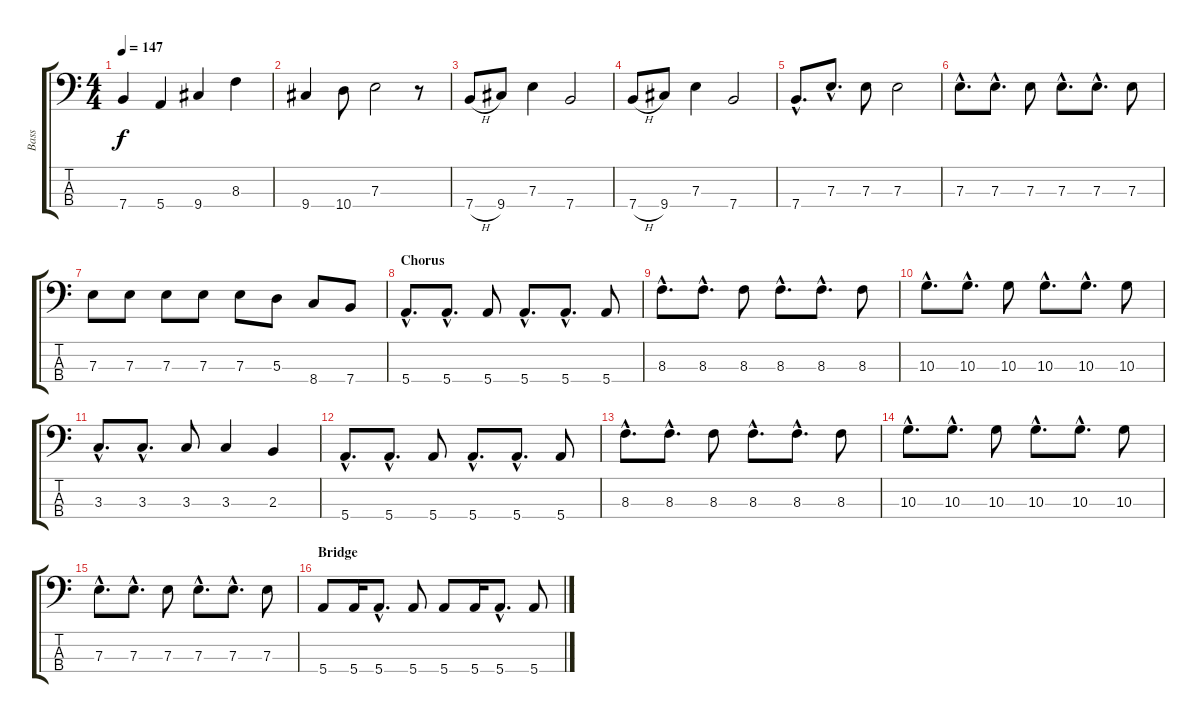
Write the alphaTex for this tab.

\track ("Bass" "Bass") {instrument electricbasspick}
\staff {score tabs}
\tuning (G2 D2 A1 E1) {hide}
\ts (4 4)
\tempo 147
\clef f4
\ks c
7.4.4{dy f} 5.4.4 9.4.4 8.3.4 |
9.4.4 10.4.8 7.3.2 r.8 |
7.4{h}.8 9.4.8 7.3.4 7.4.2 |
7.4{h}.8 9.4.8 7.3.4 7.4.2 |
7.4{hac}.8{d} 7.3{hac}.8{d} 7.3.8 7.3.2 |
7.3{hac}.8{d} 7.3{hac}.8{d} 7.3.8 7.3{hac}.8{d} 7.3{hac}.8{d} 7.3.8 |
7.3.8 7.3.8 7.3.8 7.3.8 7.3.8 5.3.8 8.4.8 7.4.8 |
\section ("" "Chorus")
5.4{hac}.8{d} 5.4{hac}.8{d} 5.4.8 5.4{hac}.8{d} 5.4{hac}.8{d} 5.4.8 |
8.3{hac}.8{d} 8.3{hac}.8{d} 8.3.8 8.3{hac}.8{d} 8.3{hac}.8{d} 8.3.8 |
10.3{hac}.8{d} 10.3{hac}.8{d} 10.3.8 10.3{hac}.8{d} 10.3{hac}.8{d} 10.3.8 |
3.3{hac}.8{d} 3.3{hac}.8{d} 3.3.8 3.3.4 2.3.4 |
5.4{hac}.8{d} 5.4{hac}.8{d} 5.4.8 5.4{hac}.8{d} 5.4{hac}.8{d} 5.4.8 |
8.3{hac}.8{d} 8.3{hac}.8{d} 8.3.8 8.3{hac}.8{d} 8.3{hac}.8{d} 8.3.8 |
10.3{hac}.8{d} 10.3{hac}.8{d} 10.3.8 10.3{hac}.8{d} 10.3{hac}.8{d} 10.3.8 |
7.3{hac}.8{d} 7.3{hac}.8{d} 7.3.8 7.3{hac}.8{d} 7.3{hac}.8{d} 7.3.8 |
\section ("" "Bridge")
5.4.8 5.4.16 5.4{hac}.8{d} 5.4.8 5.4.8 5.4.16 5.4{hac}.8{d} 5.4.8
